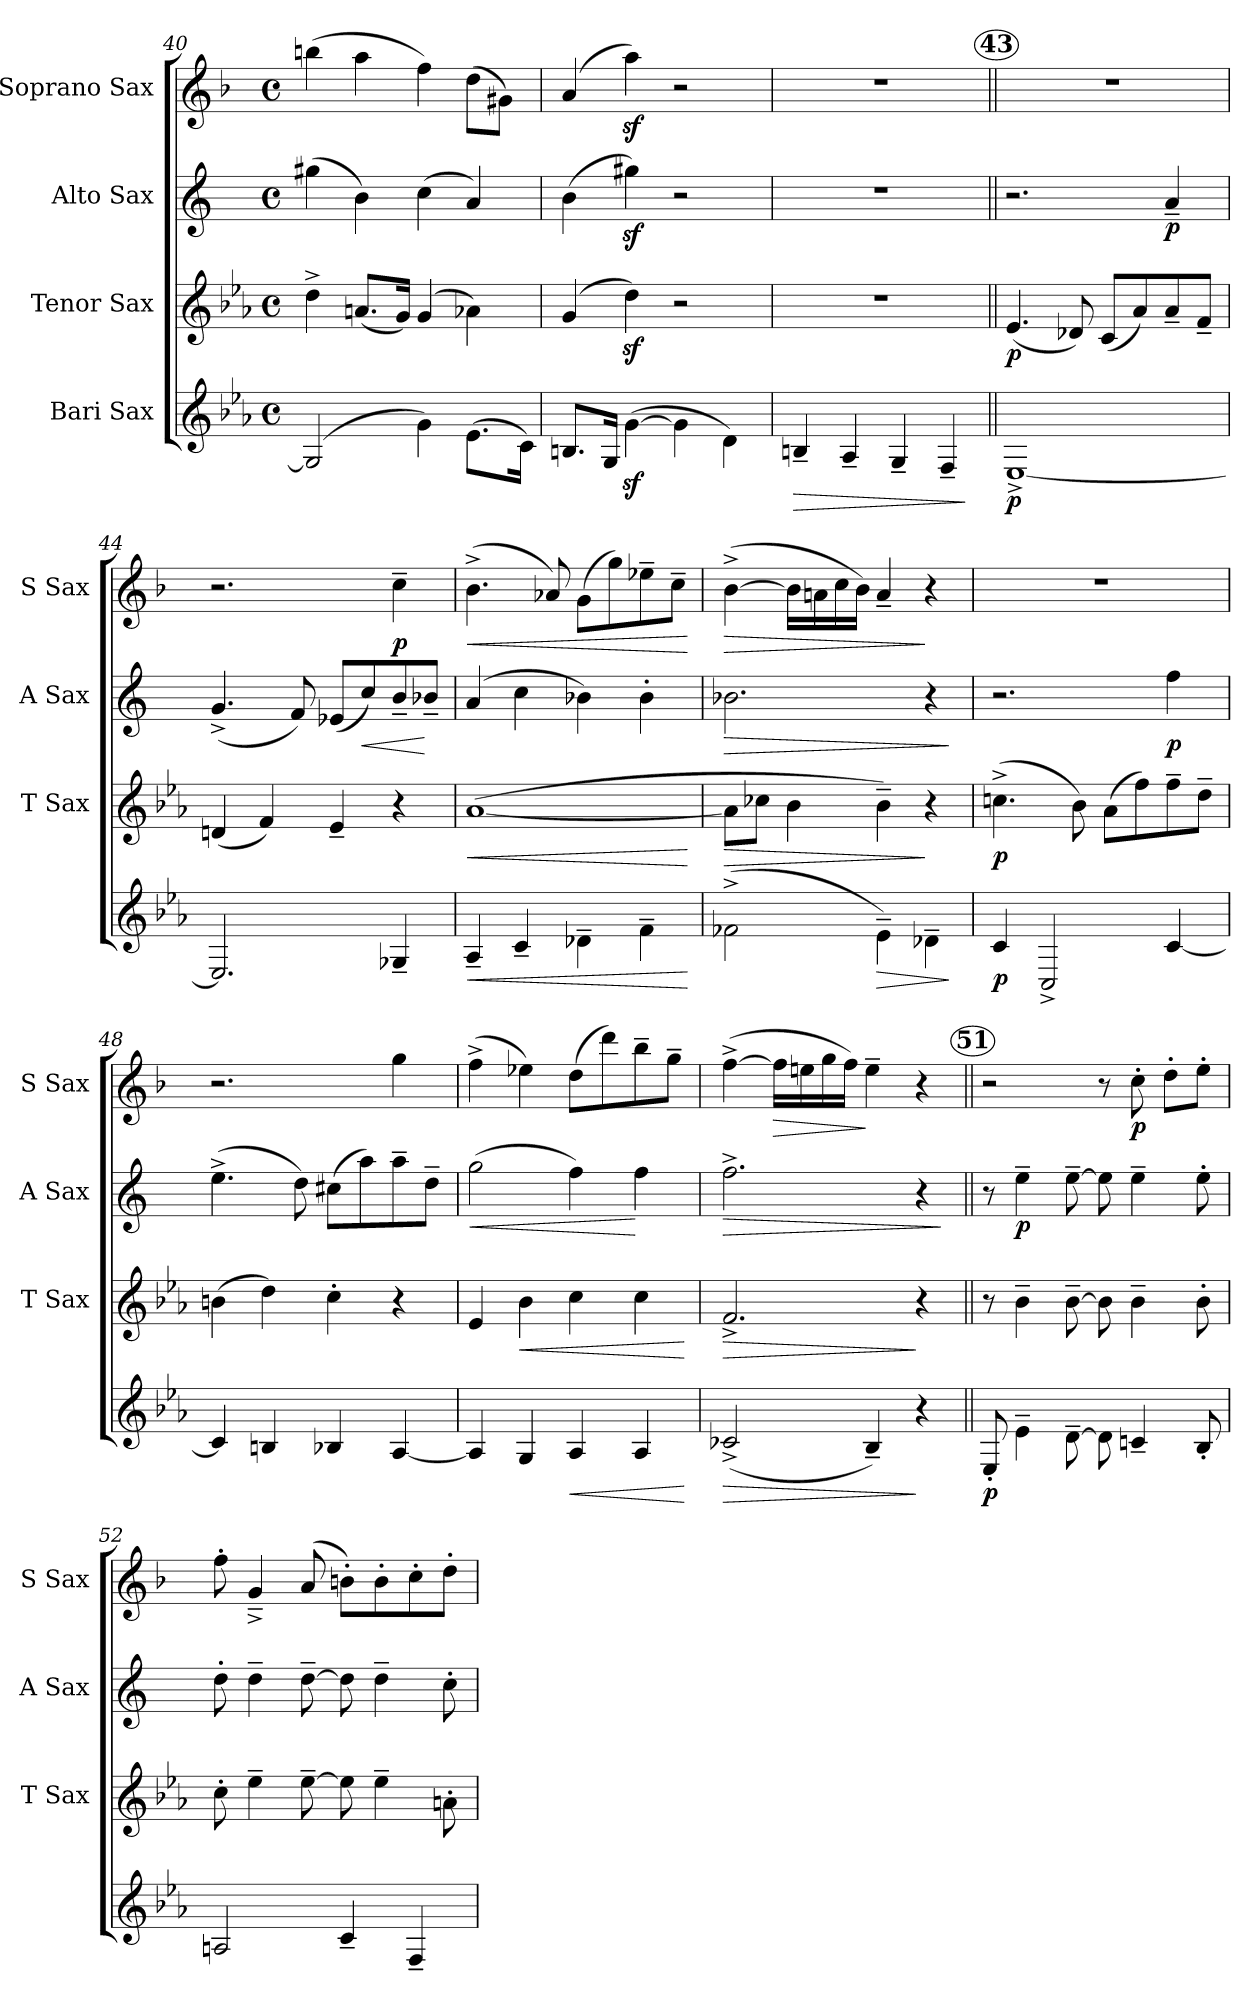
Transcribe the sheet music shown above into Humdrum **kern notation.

**kern	**dynam	**kern	**dynam	**kern	**dynam	**kern	**dynam
*part4	*part4	*part3	*part3	*part2	*part2	*part1	*part1
*staff4	*staff4	*staff3	*staff3	*staff2	*staff2	*staff1	*staff1
*I"Bari Sax	*	*I"Tenor Sax	*	*I"Alto Sax	*	*I"Soprano Sax	*
*	*	*I'T Sax	*	*I'A Sax	*	*I'S Sax	*
*clefG2	*	*clefG2	*	*clefG2	*	*clefG2	*
*ITrd12c21	*	*ITrd8c14	*	*ITrd5c9	*	*ITrd1c2	*
*k[b-e-a-]	*	*k[b-e-a-]	*	*k[b-e-a-]	*	*k[b-e-a-]	*
*E-:	*	*E-:	*	*E-:	*	*E-:	*
*M4/4	*	*M4/4	*	*M4/4	*	*M4/4	*
*met(c)	*	*met(c)	*	*met(c)	*	*met(c)	*
=40	=40	=40	=40	=40	=40	=40	=40
(2GG/]	.	4d^>\	.	(>4bn\	.	(>4aan\	.
.	.	(<8.An/L	.	4d\)	.	4gg\	.
.	.	16G/Jk)	.	.	.	.	.
4G\)	.	(4G/	.	(>4e-\	.	4ee-\)	.
(>8.E-\L	.	4A-X\)	.	4c/)	.	(>8cc\L	.
.	.	.	.	.	.	8f#X\J)	.
16C\Jk)	.	.	.	.	.	.	.
=41	=41	=41	=41	=41	=41	=41	=41
8.BBn/L	.	(4G/	.	(>4d\	.	(4g/	.
16GG/Jk	.	.	.	.	.	.	.
(>[4Gz<\	.	4dz<\)	.	4bnz<\)	.	4ggz<\)	.
4G\]	.	2r	.	2r	.	2r	.
4D\)	.	.	.	.	.	.	.
=42	=42	=42	=42	=42	=42	=42	=42
!	!LO:HP:b	!	!	!	!	!	!
4BBn~</	>	1r	.	1r	.	1r	.
4AA-~</	.	.	.	.	.	.	.
4GG~</	.	.	.	.	.	.	.
4FF~</	.	.	.	.	.	.	.
.	]	.	.	.	.	.	.
!!LO:LB:g=z
!!LO:REH:place=s1:a:B:enc=circle:fs=10:t=43
=43||	=43||	=43||	=43||	=43||	=43||	=43||	=43||
!	!LO:DY:b	!	!LO:DY:b	!	!	!	!
[1EE-^<	p	(<4.E-/	p	2.r	.	1r	.
.	.	8D-X/)	.	.	.	.	.
.	.	(<8C/L	.	.	.	.	.
.	.	8A-/)	.	.	.	.	.
!	!	!	!	!	!LO:DY:b	!	!
.	.	8A-~</	.	4c~</	p	.	.
.	.	8F~</J	.	.	.	.	.
=44	=44	=44	=44	=44	=44	=44	=44
2.EE-/]	.	(<4Dn/	.	(<4.B-^</	.	2.r	.
.	.	4F/)	.	.	.	.	.
.	.	.	.	8A-/)	.	.	.
.	.	4E-~</	.	(<8G-X/L	.	.	.
!	!	!	!	!	!LO:HP:b	!	!
.	.	.	.	8e-/)	<	.	.
!	!	!	!	!	!	!	!LO:DY:b
4GG-X~</	.	4r	.	8d~</	.	4b-~>\	p
.	.	.	.	8d-X~</J	[	.	.
=45	=45	=45	=45	=45	=45	=45	=45
!	!LO:HP:b	!	!LO:HP:b	!	!	!	!LO:HP:b
4AA-~</	<	(>[1A-	<	(4c/	.	(>4.a-^>\	<
4C~</	.	.	.	4e-\	.	.	.
.	.	.	.	.	.	8g-X/)	.
4D-X~>\	.	.	.	4d-X\)	.	(>8f\L	.
.	.	.	.	.	.	8ff\)	.
4F~>\	.	.	.	4d-'>\	.	8dd-X~>\	.
.	.	.	.	.	.	8b-~>\J	.
.	[	.	[	.	.	.	[
=46	=46	=46	=46	=46	=46	=46	=46
!	!	!	!LO:HP:b	!	!LO:HP:b	!	!LO:HP:b
(>2F-X^>\	.	8A-\L]	>	2.d-X\	>	(>[4a-^>\	>
.	.	8c-X\J	.	.	.	.	.
.	.	4B-\	.	.	.	16a-\LL]	.
.	.	.	.	.	.	16gn\	.
.	.	.	.	.	.	16b-\	.
.	.	.	.	.	.	16a-\JJ)	.
!	!LO:HP:b	!	!	!	!	!	!
4E-~>\)	>	4B-~>\)	.	.	.	4g~</	.
4D-X~>\	.	4r	]	4r	.	4r	]
.	]	.	.	.	]	.	.
=47	=47	=47	=47	=47	=47	=47	=47
!	!LO:DY:b	!	!LO:DY:b	!	!	!	!
4C/	p	(>4.cn^>\	p	2.r	.	1r	.
2CC^</	.	.	.	.	.	.	.
.	.	8B-\)	.	.	.	.	.
.	.	(>8A-\L	.	.	.	.	.
.	.	8f\)	.	.	.	.	.
!	!	!	!	!	!LO:DY:b	!	!
[4C/	.	8f~>\	.	4a-\	p	.	.
.	.	8d~>\J	.	.	.	.	.
=48	=48	=48	=48	=48	=48	=48	=48
4C/]	.	(>4Bn\	.	(>4.g^>\	.	2.r	.
4BBn/	.	4d\)	.	.	.	.	.
.	.	.	.	8f\)	.	.	.
4BB-X/	.	4c'>\	.	(>8en\L	.	.	.
.	.	.	.	8cc\)	.	.	.
[4AA-/	.	4r	.	8cc~>\	.	4ff\	.
.	.	.	.	8f~>\J	.	.	.
=49	=49	=49	=49	=49	=49	=49	=49
!	!	!	!	!	!LO:HP:b	!	!
4AA-/]	.	4E-/	.	(>2b-\	<	(>4ee-^>\	.
!	!	!	!LO:HP:b	!	!	!	!
4GG/	.	4B-\	<	.	.	4dd-X\)	.
!	!LO:HP:b	!	!	!	!	!	!
4AA-/	<	4c\	.	4a-\)	.	(>8cc\L	.
.	.	.	.	.	.	8ccc\)	.
4AA-/	.	4c\	.	4a-\	[	8aa-~>\	.
.	.	.	.	.	.	8ff~>\J	.
.	[	.	[	.	.	.	.
=50	=50	=50	=50	=50	=50	=50	=50
!	!LO:HP:b	!	!LO:HP:b	!	!LO:HP:b	!	!
(<2C-X^</	>	2.F^</	>	2.a-^>\	>	(>[4ee-^>\	.
!	!	!	!	!	!	!	!LO:HP:b
.	.	.	.	.	.	16ee-\LL]	>
.	.	.	.	.	.	16ddn\	.
.	.	.	.	.	.	16ff\	.
.	.	.	.	.	.	16ee-\JJ)	.
4BB-~</)	.	.	.	.	.	4dd~>\	]
4r	]	4r	]	4r	.	4r	.
.	.	.	.	.	]	.	.
!!LO:PB:g=z
!!LO:REH:place=s1:a:B:enc=circle:fs=10:t=51
=51||	=51||	=51||	=51||	=51||	=51||	=51||	=51||
!	!LO:DY:b	!	!	!	!	!	!
8EE-'</	p	8r	.	8r	.	2r	.
!	!	!	!	!	!LO:DY:b	!	!
4E-~>\	.	4B-~>\	.	4g~>\	p	.	.
[8D~>\	.	[8B-~>\	.	[8g~>\	.	.	.
8D\]	.	8B-\]	.	8g\]	.	8r	.
!	!	!	!	!	!	!	!LO:DY:b
4Cn~</	.	4B-~>\	.	4g~>\	.	8b-'>\	p
.	.	.	.	.	.	8cc'>\L	.
8BB-'</	.	8B-'>\	.	8g'>\	.	8dd'>\J	.
=52	=52	=52	=52	=52	=52	=52	=52
2AAn/	.	8c'>\	.	8f'>\	.	8ee-'>\	.
.	.	4e-~>\	.	4f~>\	.	4f^<~</	.
.	.	[8e-~>\	.	[8f~>\	.	(8g/	.
4C~</	.	8e-\]	.	8f\]	.	8an'>\L)	.
.	.	4e-~>\	.	4f~>\	.	8a'>\	.
4FF~</	.	.	.	.	.	8b-'>\	.
.	.	8An'>\	.	8e-'>\	.	8cc'>\J	.
=	=	=	=	=	=	=	=
*-	*-	*-	*-	*-	*-	*-	*-
